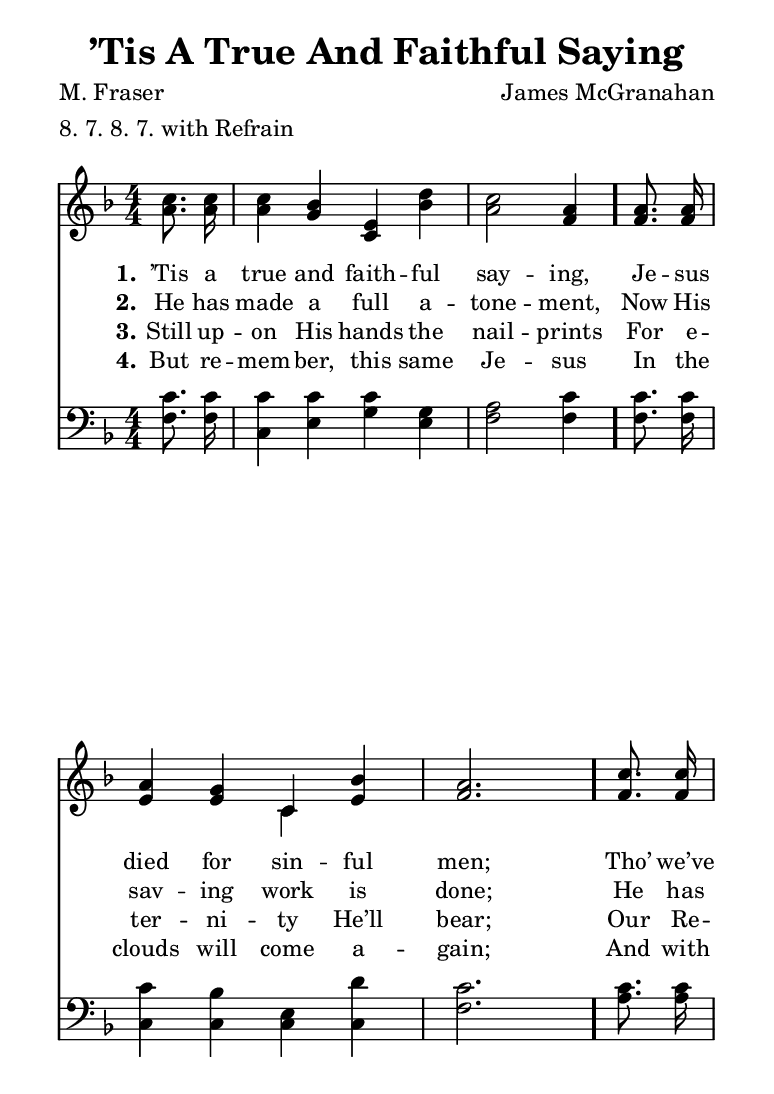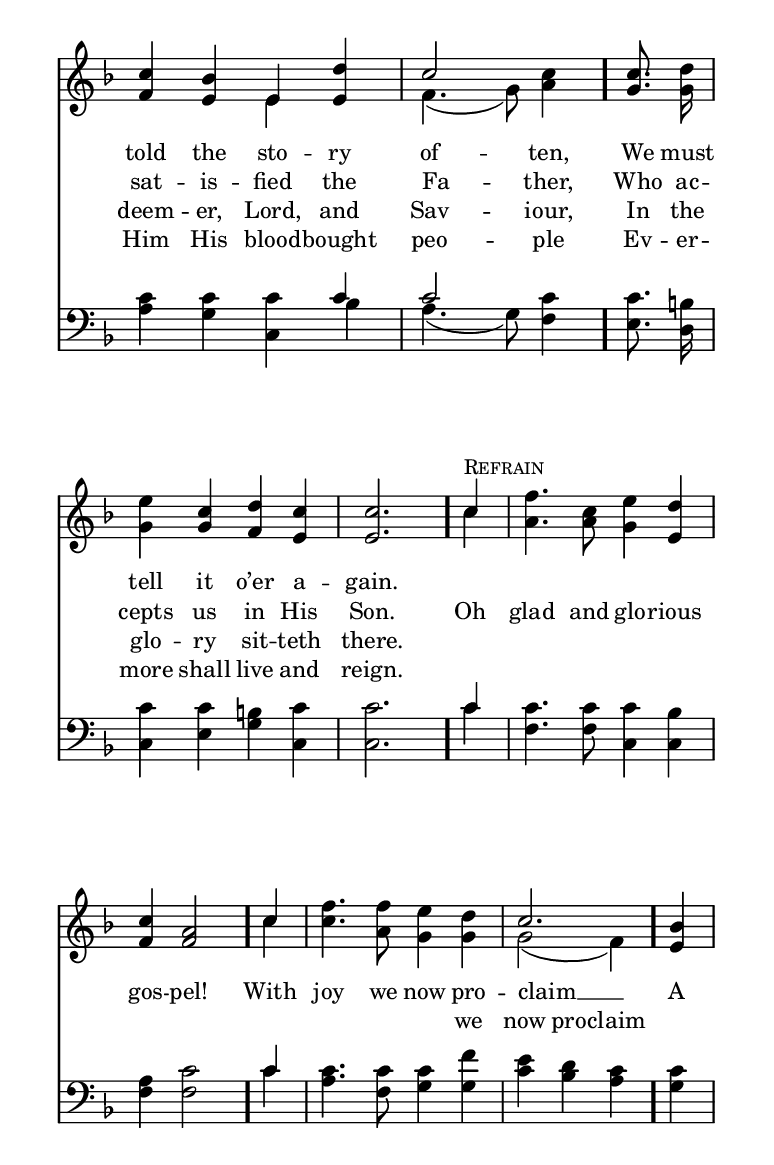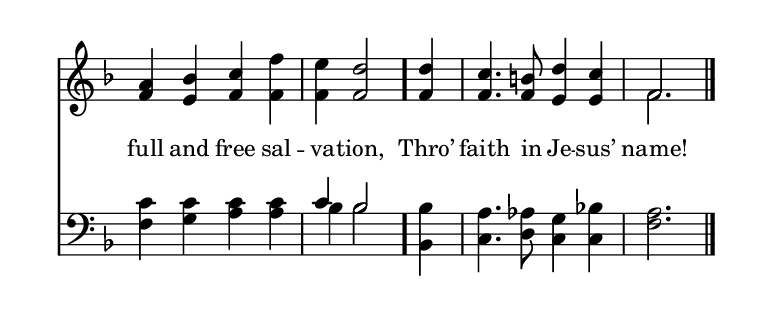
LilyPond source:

\include "common/global.ily"
\paper {
  \include "common/paper.ily"
  system-count = #(cond (is-eogsized 4) (#t #f))
}

\header{
  %gospel
  hymnnumber = "129"
  title = "’Tis A True And Faithful Saying"
  tunename = ""
  meter = "8. 7. 8. 7. with Refrain"
  poet = "M. Fraser"
  composer = "James McGranahan"
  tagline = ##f
}

% for fermata in MIDI
ta = { \tempo 4=80 }
tb = { \tempo 4=40 }

patternAA = { c8. c16 | c4 c4 c4 c4 | c2 c4 }
patternAB = { c8. c16 | c4 c4 c4 c4 | c2.   }
patternAC = { c8. c16 | c4 c4 c4 c4 | c4.( c8) c4 }

patternBA = { c4 | c4. c8 c4 c4 | c4 c2    }
patternBB = { c4 | c4. c8 c4 c4 | c2.      }
patternBC = { c4 | c4. c8 c4 c4 | c2( c4)  }
patternBD = { c4 | c4. c8 c4 c4 | c4 c4 c4 }

patternCA = { c4 | c4 c4 c4 c4 | c4 c2 }

global = {
  \include "common/overrides.ily"
  \override Staff.TimeSignature.style = #'numbered
  \time 4/4
  \override Score.MetronomeMark.transparent = ##t % hide all fermata changes too
  \ta
  \key f \major
  \partial 4
  \autoBeamOff
}

notesSoprano = {
\global
\relative c'' {

  \changePitch \patternAA { c c | c bes e, d' | c a }
  \changePitch \patternAB { a a | a g c, bes' | a }
  \changePitch \patternAA { c c | c bes e, d' | c c }
  \changePitch \patternAB { c d | e c d c | c } \eogbreak

  << s^\markup { \small \caps "Refrain" }
  \changePitch \patternBA { c | f c e d | c a } >>
  \changePitch \patternBB { c | f f e d | c }
  \changePitch \patternCA { bes | a bes c f | e d }
  \changePitch \patternBB { d | c b d c | f, }

  \bar "|."

}
}

notesAlto = {
\global
\relative e' {

  \changePitch \patternAA { a a | a g c, bes' | a f }
  \changePitch \patternAB { f f | e e c e | f }
  \changePitch \patternAC { f f | f e e e | f g a }
  \changePitch \patternAB { g g | g g f e | e }

  \changePitch \patternBA { c' | a a g e | f f }
  \changePitch \patternBC { c' | c a g g | g f }
  \changePitch \patternCA { e | f e f f | f f }
  \changePitch \patternBB { f | f f e e | f }

}
}

notesTenor = {
\global
\relative a {

  \changePitch \patternAA { c c | c c c g | a c }
  \changePitch \patternAB { c c | c bes e, d' | c }
  \changePitch \patternAA { c c | c c c c | c c }
  \changePitch \patternAB { c b | c c b c | c }

  \changePitch \patternBA { c | c c c bes | a c }
  \changePitch \patternBD { c | c c c f | e d c }
  \changePitch \patternCA { c | c c c c | c bes }
  \changePitch \patternBB { bes a aes g bes! | a }

}
}

notesBass = {
\global
\relative f {

  \changePitch \patternAA { f f | c e g e | f f }
  \changePitch \patternAB { f f | c c c c | f }
  \changePitch \patternAC { a a | a g c, bes' | a g f }
  \changePitch \patternAB { e d | c e g c, | c }

  \changePitch \patternBA { c' | f, f c c | f f }
  \changePitch \patternBD { c' a f g g | c bes a }
  \changePitch \patternCA { g | f g a a | bes bes }
  \changePitch \patternBB { bes, | c d c c | f }

}
}

Refrain = \lyricmode {

Oh glad and glo -- rious gos -- pel! \bar "."
With joy we now pro -- claim __ \bar "."
A full and free sal -- va -- tion, \bar "."
Thro’ faith in Je -- sus’ name! \bar "."

}

wordsA = \lyricmode {
\set stanza = "1."

’Tis a true and faith -- ful say -- ing, \bar "."
Je -- sus died for sin -- ful men; \bar "."
Tho’ we’ve told the sto -- ry of -- ten, \bar "."
We must tell it o’er a -- gain. \bar "."

}

wordsB = \lyricmode {
\set stanza = "2."

He has made a full a -- tone -- ment,
Now His sav -- ing work is done;
He has sat -- is -- fied the Fa -- ther,
Who ac -- cepts us in His Son.

\Refrain

}

wordsC = \lyricmode {
\set stanza = "3."

Still up -- on His hands the nail -- prints
For e -- ter -- ni -- ty He’ll bear;
Our Re -- deem -- er, Lord, and Sav -- iour,
In the glo -- ry sit -- teth there.

}

wordsD = \lyricmode {
\set stanza = "4."

But re -- mem -- ber, this same Je -- sus
In the clouds will come a -- gain;
And with Him His blood -- bought peo -- ple
Ev -- er -- more shall live and reign.

}

underWords = \lyricmode {

{ \repeat unfold 41 { \skip 4 } }
we now pro -- claim

}

\score {
  \context ChoirStaff <<
    \context Staff = upper <<
      \set Staff.autoBeaming = ##f
      \set ChoirStaff.systemStartDelimiter = #'SystemStartBar
      \set ChoirStaff.printPartCombineTexts = ##f
      \partcombine #'(2 . 9) \notesSoprano \notesAlto
      \context NullVoice = sopranos { \voiceOne << \notesSoprano >> }
      \context NullVoice = altos { \voiceTwo << \notesAlto >> }
      \context Lyrics = one   \lyricsto sopranos \wordsA
      \context Lyrics = two   \lyricsto altos    \wordsB % has Refrain, needs long extension line
      \context Lyrics = three \lyricsto sopranos \wordsC
      \context Lyrics = four  \lyricsto sopranos \wordsD
    >>
    \context Staff = men <<
      \set Staff.autoBeaming = ##f
      \clef bass
      \set ChoirStaff.printPartCombineTexts = ##f
      \partcombine #'(2 . 9) \notesTenor \notesBass
      \context NullVoice = tenors { \voiceOne << \notesTenor >> }
      \context NullVoice = basses { \voiceTwo << \notesBass >> }
    >>
    \context Lyrics = three \lyricsto tenors \underWords
  >>
  \layout {
    \include "common/layout.ily"
  }
  \midi{
    \include "common/midi.ily"
  }
}

\version "2.19.49"  % necessary for upgrading to future LilyPond versions.

% vi:set et ts=2 sw=2 ai nocindent syntax=lilypond:
